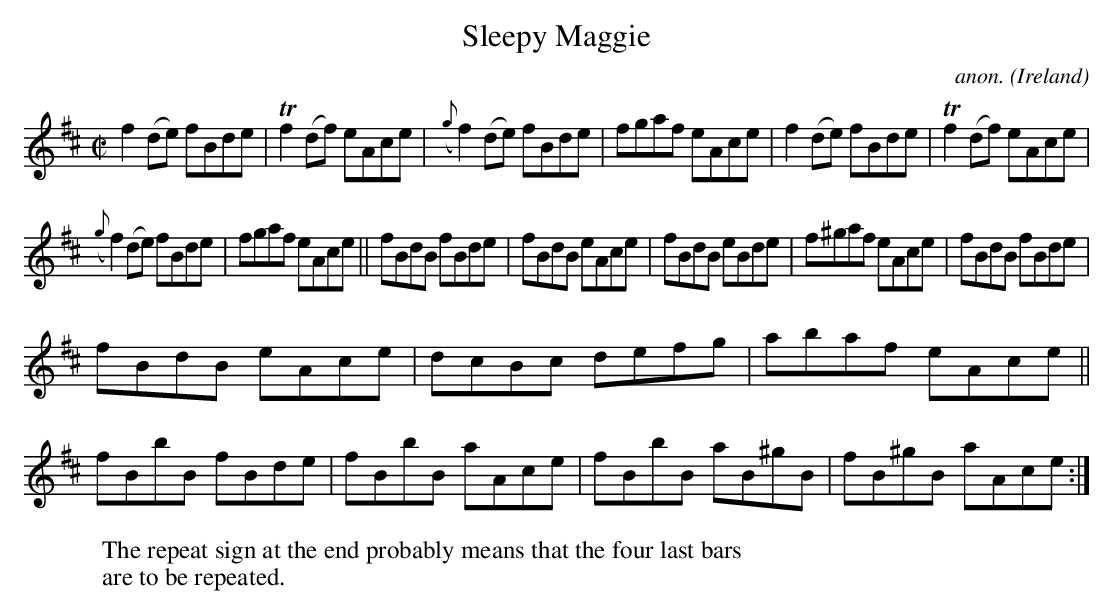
X:1
T:Sleepy Maggie
C:anon.
O:Ireland
m:Tn2 = (3n/o/n/ m/n/
M:C|
L:1/8
K:D
f2(de) fBde|Tf2(df) eAce|({g}f2)(de) fBde|fgaf eAce|f2(de) fBde|Tf2(df) eAce|
({g}f2)(de) fBde|fgaf eAce||fBdB fBde|fBdB eAce|fBdB eBde|f^gaf eAce|fBdB fBde|
fBdB eAce|dcBc defg|abaf eAce||fBbB fBde|fBbB aAce|fBbB aB^gB|fB^gB aAce:|
W:The repeat sign at the end probably means that the four last bars
W:are to be repeated.
